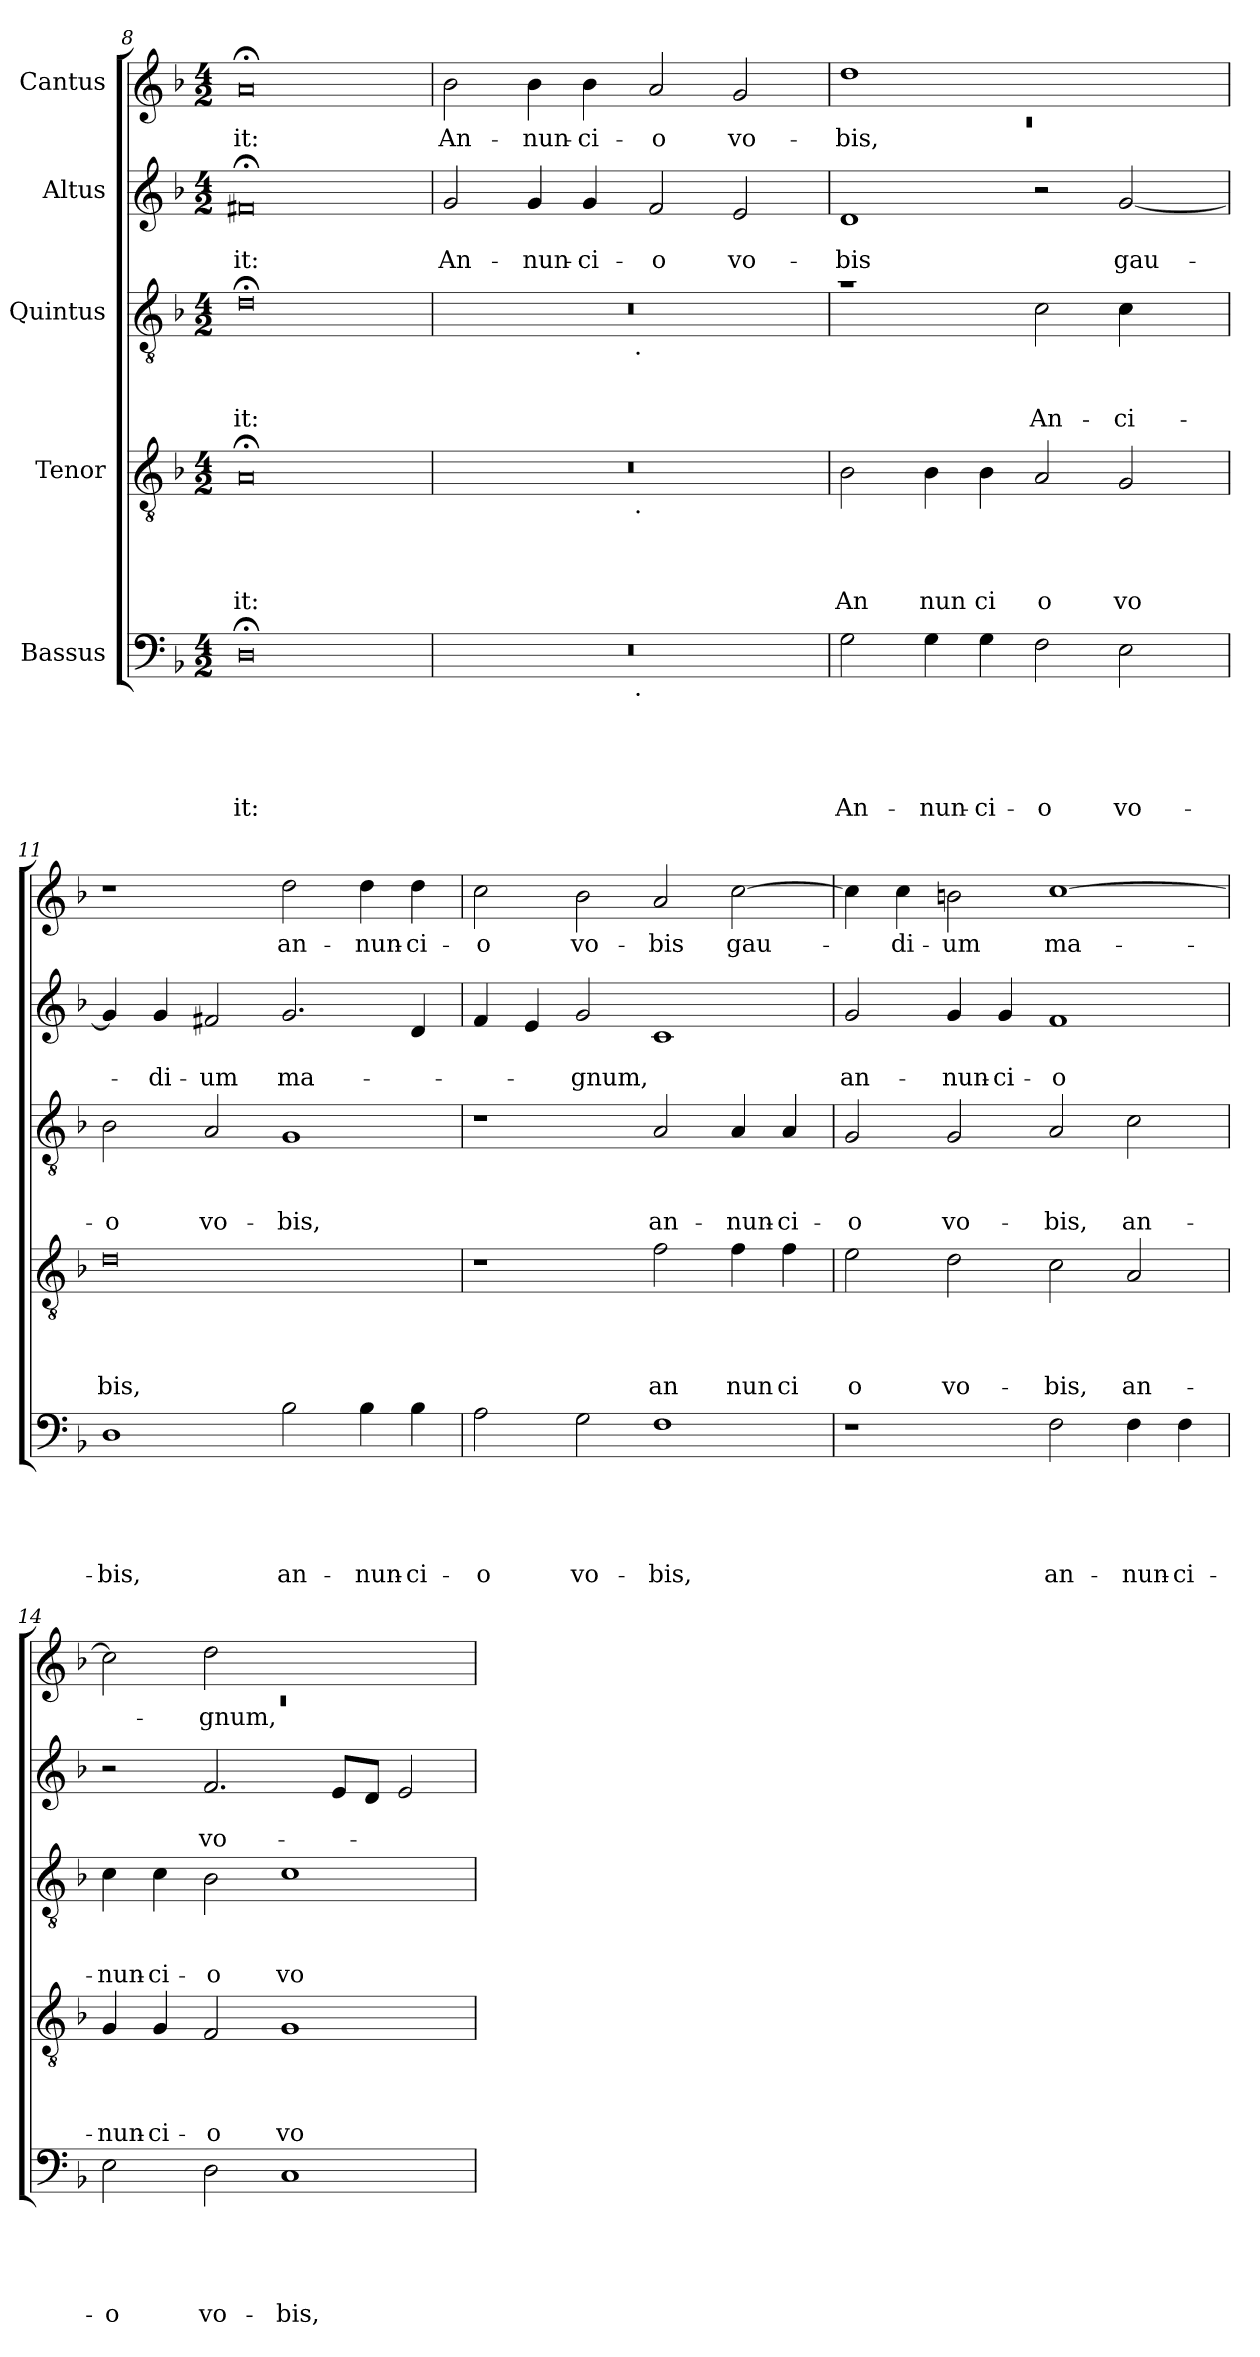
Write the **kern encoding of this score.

**kern	**text	**text	**text	**text	**text	**kern	**text	**text	**text	**text	**kern	**text	**text	**text	**kern	**text	**text	**kern	**text
*part5	*part5	*part5	*part5	*part5	*part5	*part4	*part4	*part4	*part4	*part4	*part3	*part3	*part3	*part3	*part2	*part2	*part2	*part1	*part1
*staff5	*staff5	*staff5	*staff5	*staff5	*staff5	*staff4	*staff4	*staff4	*staff4	*staff4	*staff3	*staff3	*staff3	*staff3	*staff2	*staff2	*staff2	*staff1	*staff1
*I"Bassus	*	*	*	*	*	*I"Tenor	*	*	*	*	*I"Quintus	*	*	*	*I"Altus	*	*	*I"Cantus	*
*clefF4	*	*	*	*	*	*clefGv2	*	*	*	*	*clefGv2	*	*	*	*clefG2	*	*	*clefG2	*
*k[b-]	*	*	*	*	*	*k[b-]	*	*	*	*	*k[b-]	*	*	*	*k[b-]	*	*	*k[b-]	*
*F:	*	*	*	*	*	*F:	*	*	*	*	*F:	*	*	*	*F:	*	*	*F:	*
*M4/2	*	*	*	*	*	*M4/2	*	*	*	*	*M4/2	*	*	*	*M4/2	*	*	*M4/2	*
=8	=8	=8	=8	=8	=8	=8	=8	=8	=8	=8	=8	=8	=8	=8	=8	=8	=8	=8	=8
!	!	!	!	!	!LO:LY:b	!	!	!	!	!LO:LY:b	!	!	!	!LO:LY:b	!	!	!LO:LY:b	!	!LO:LY:b
0D;<	.	.	.	.	-it:	0A;	.	.	.	it:	0d;<	.	.	-it:	0f#X;	.	-it:	0a;	-it:
=9	=9	=9	=9	=9	=9	=9	=9	=9	=9	=9	=9	=9	=9	=9	=9	=9	=9	=9	=9
!	!	!	!	!	!	!	!	!	!	!	!	!	!	!	!	!	!LO:LY:b	!	!LO:LY:b
*^	*	*	*	*	*	*^	*	*	*	*	*^	*	*	*	*	*	*	*	*
0r	2ryy	.	.	.	.	.	0r	2ryy	.	.	.	.	0r	2ryy	.	.	.	2g/	.	An-	2b-\	An-
!	!	!	!	!	!	!	!	!	!	!	!	!	!	!	!	!	!	!	!	!LO:LY:b	!	!LO:LY:b
.	4...ryy	.	.	.	.	.	.	4...ryy	.	.	.	.	.	4...ryy	.	.	.	4g/	.	-nun-	4b-\	-nun-
!	!	!	!	!	!	!	!	!	!	!	!	!	!	!	!	!	!	!	!	!LO:LY:b	!	!LO:LY:b
.	.	.	.	.	.	.	.	.	.	.	.	.	.	.	.	.	.	4g/	.	-ci-	4b-\	-ci-
!	!	!	!	!	!	!	!	!	!	!	!	!	!	!LO:TX:b:t=.	!	!	!	!	!	!	!	!
!	!	!	!	!	!	!	!	!LO:TX:b:t=.	!	!	!	!	!	!	!	!	!	!	!	!	!	!
!	!LO:TX:b:t=.	!	!	!	!	!	!	!	!	!	!	!	!	!	!	!	!	!	!	!	!	!
.	1ryy	.	.	.	.	.	.	1ryy	.	.	.	.	.	1ryy	.	.	.	.	.	.	.	.
!	!	!	!	!	!	!	!	!	!	!	!	!	!	!	!	!	!	!	!	!LO:LY:b	!	!LO:LY:b
.	.	.	.	.	.	.	.	.	.	.	.	.	.	.	.	.	.	2f/	.	-o	2a/	-o
!	!	!	!	!	!	!	!	!	!	!	!	!	!	!	!	!	!	!	!	!LO:LY:b	!	!LO:LY:b
.	.	.	.	.	.	.	.	.	.	.	.	.	.	.	.	.	.	2e/	.	vo-	2g/	vo-
.	32ryy	.	.	.	.	.	.	32ryy	.	.	.	.	.	32ryy	.	.	.	.	.	.	.	.
=10	=10	=10	=10	=10	=10	=10	=10	=10	=10	=10	=10	=10	=10	=10	=10	=10	=10	=10	=10	=10	=10	=10
*	*	*	*	*	*	*	*	*	*	*	*	*	*	*	*	*	*	*	*	*	*^	*
!	!	!	!	!	!	!LO:LY:b	!	!	!	!	!	!LO:LY:b	!	!	!	!	!	!	!	!LO:LY:b	!	!LO:N:vis=1	!LO:LY:b
*v	*v	*	*	*	*	*	*	*	*	*	*	*	*	*	*	*	*	*	*	*	*	*	*
*	*	*	*	*	*	*v	*v	*	*	*	*	*	*	*	*	*	*	*	*	*	*	*
2G\	.	.	.	.	An-	2B-\	.	.	.	An	1ra	1.ryy	.	.	.	1d	.	-bis	1dd	0rc	-bis,
!	!	!	!	!	!LO:LY:b	!	!	!	!	!LO:LY:b	!	!	!	!	!	!	!	!	!	!	!
4G\	.	.	.	.	-nun-	4B-\	.	.	.	nun	.	.	.	.	.	.	.	.	.	.	.
!	!	!	!	!	!LO:LY:b	!	!	!	!	!LO:LY:b	!	!	!	!	!	!	!	!	!	!	!
4G\	.	.	.	.	-ci-	4B-\	.	.	.	ci	.	.	.	.	.	.	.	.	.	.	.
!	!	!	!	!	!LO:LY:b	!	!	!	!	!LO:LY:b	!	!	!	!	!LO:LY:b	!	!	!	!	!	!
2F\	.	.	.	.	-o	2A/	.	.	.	o	2c\	.	.	.	An-	2r	.	.	1ryy	.	.
!	!	!	!	!	!LO:LY:b	!	!	!	!	!LO:LY:b	!	!	!	!	!LO:LY:b	!	!	!	!	!	!
!	!	!	!	!	!	!	!	!	!	!	!	!	!	!	!LO:LY:b	!	!	!LO:LY:b	!	!	!
2E\	.	.	.	.	vo-	2G/	.	.	.	vo	4c\	4c\	.	.	-ci-	[<2g/	.	gau-	.	.	.
.	.	.	.	.	.	.	.	.	.	.	4ryy	4ryy	.	.	.	.	.	.	.	.	.
*	*	*	*	*	*	*	*	*	*	*	*	*	*	*	*	*	*	*	*v	*v	*
=11	=11	=11	=11	=11	=11	=11	=11	=11	=11	=11	=11	=11	=11	=11	=11	=11	=11	=11	=11	=11
!	!	!	!	!	!LO:LY:b	!	!	!	!	!LO:LY:b	!	!	!	!	!LO:LY:b	!	!	!	!	!
*	*	*	*	*	*	*	*	*	*	*	*v	*v	*	*	*	*	*	*	*	*
1D	.	.	.	.	-bis,	0d	.	.	.	bis,	2B-\	.	.	-o	4g/]	.	.	1r	.
!	!	!	!	!	!	!	!	!	!	!	!	!	!	!	!	!	!LO:LY:b	!	!
.	.	.	.	.	.	.	.	.	.	.	.	.	.	.	4g/	.	-di-	.	.
!	!	!	!	!	!	!	!	!	!	!	!	!	!	!LO:LY:b	!	!	!LO:LY:b	!	!
.	.	.	.	.	.	.	.	.	.	.	2A/	.	.	vo-	2f#X/	.	-um	.	.
!	!	!	!	!	!LO:LY:b	!	!	!	!	!	!	!	!	!LO:LY:b	!	!	!LO:LY:b	!	!LO:LY:b
2B-\	.	.	.	.	an-	.	.	.	.	.	1G	.	.	-bis,	2.g/	.	ma-	2dd\	an-
!	!	!	!	!	!LO:LY:b	!	!	!	!	!	!	!	!	!	!	!	!	!	!LO:LY:b
4B-\	.	.	.	.	-nun-	.	.	.	.	.	.	.	.	.	.	.	.	4dd\	-nun-
!	!	!	!	!	!LO:LY:b	!	!	!	!	!	!	!	!	!	!	!	!	!	!LO:LY:b
4B-\	.	.	.	.	-ci-	.	.	.	.	.	.	.	.	.	4d/	.	.	4dd\	-ci-
=12	=12	=12	=12	=12	=12	=12	=12	=12	=12	=12	=12	=12	=12	=12	=12	=12	=12	=12	=12
!	!	!	!	!	!LO:LY:b	!	!	!	!	!	!	!	!	!	!	!	!	!	!LO:LY:b
2A\	.	.	.	.	-o	1r	.	.	.	.	1r	.	.	.	4f/	.	.	2cc\	-o
.	.	.	.	.	.	.	.	.	.	.	.	.	.	.	4e/	.	.	.	.
!	!	!	!	!	!LO:LY:b	!	!	!	!	!	!	!	!	!	!	!	!LO:LY:b	!	!LO:LY:b
2G\	.	.	.	.	vo-	.	.	.	.	.	.	.	.	.	2g/	.	-gnum,	2b-\	vo-
!	!	!	!	!	!LO:LY:b	!	!	!	!	!LO:LY:b	!	!	!	!LO:LY:b	!	!	!	!	!LO:LY:b
1F	.	.	.	.	-bis,	2f\	.	.	.	an	2A/	.	.	an-	1c	.	.	2a/	-bis
!	!	!	!	!	!	!	!	!	!	!LO:LY:b	!	!	!	!LO:LY:b	!	!	!	!	!LO:LY:b
.	.	.	.	.	.	4f\	.	.	.	nun	4A/	.	.	-nun-	.	.	.	[<2cc\	gau-
!	!	!	!	!	!	!	!	!	!	!LO:LY:b	!	!	!	!LO:LY:b	!	!	!	!	!
.	.	.	.	.	.	4f\	.	.	.	ci	4A/	.	.	-ci-	.	.	.	.	.
!!LO:LB:g=z
=13	=13	=13	=13	=13	=13	=13	=13	=13	=13	=13	=13	=13	=13	=13	=13	=13	=13	=13	=13
!	!	!	!	!	!	!	!	!	!	!LO:LY:b	!	!	!	!LO:LY:b	!	!	!LO:LY:b	!	!
1r	.	.	.	.	.	2e\	.	.	.	o	2G/	.	.	-o	2g/	.	an-	4cc\]	.
!	!	!	!	!	!	!	!	!	!	!	!	!	!	!	!	!	!	!	!LO:LY:b
.	.	.	.	.	.	.	.	.	.	.	.	.	.	.	.	.	.	4cc\	-di-
!	!	!	!	!	!	!	!	!	!	!LO:LY:b	!	!	!	!LO:LY:b	!	!	!LO:LY:b	!	!LO:LY:b
.	.	.	.	.	.	2d\	.	.	.	vo-	2G/	.	.	vo-	4g/	.	-nun-	2bn\	-um
!	!	!	!	!	!	!	!	!	!	!	!	!	!	!	!	!	!LO:LY:b	!	!
.	.	.	.	.	.	.	.	.	.	.	.	.	.	.	4g/	.	-ci-	.	.
!	!	!	!	!	!LO:LY:b	!	!	!	!	!LO:LY:b	!	!	!	!LO:LY:b	!	!	!LO:LY:b	!	!LO:LY:b
2F\	.	.	.	.	an-	2c\	.	.	.	-bis,	2A/	.	.	-bis,	1f	.	-o	[>1cc	ma-
!	!	!	!	!	!LO:LY:b	!	!	!	!	!LO:LY:b	!	!	!	!LO:LY:b	!	!	!	!	!
4F\	.	.	.	.	-nun-	2A/	.	.	.	an-	2c\	.	.	an-	.	.	.	.	.
!	!	!	!	!	!LO:LY:b	!	!	!	!	!	!	!	!	!	!	!	!	!	!
4F\	.	.	.	.	-ci-	.	.	.	.	.	.	.	.	.	.	.	.	.	.
=14	=14	=14	=14	=14	=14	=14	=14	=14	=14	=14	=14	=14	=14	=14	=14	=14	=14	=14	=14
*	*	*	*	*	*	*	*	*	*	*	*	*	*	*	*	*	*	*^	*
!	!	!	!	!	!LO:LY:b	!	!	!	!	!LO:LY:b	!	!	!	!LO:LY:b	!	!	!	!	!LO:N:vis=1	!
2E\	.	.	.	.	-o	4G/	.	.	.	-nun-	4c\	.	.	-nun-	2r	.	.	2cc\]	0rc	.
!	!	!	!	!	!	!	!	!	!	!LO:LY:b	!	!	!	!LO:LY:b	!	!	!	!	!	!
.	.	.	.	.	.	4G/	.	.	.	-ci-	4c\	.	.	-ci-	.	.	.	.	.	.
!	!	!	!	!	!LO:LY:b	!	!	!	!	!LO:LY:b	!	!	!	!LO:LY:b	!	!	!LO:LY:b	!	!	!LO:LY:b
2D\	.	.	.	.	vo-	2F/	.	.	.	-o	2B-\	.	.	-o	2.f/	.	vo-	2dd\	.	-gnum,
!	!	!	!	!	!LO:LY:b	!	!	!	!	!LO:LY:b	!	!	!	!LO:LY:b	!	!	!	!	!	!
1C	.	.	.	.	-bis,	1G	.	.	.	vo-	1c	.	.	vo-	.	.	.	1ryy	.	.
.	.	.	.	.	.	.	.	.	.	.	.	.	.	.	8e/L	.	.	.	.	.
.	.	.	.	.	.	.	.	.	.	.	.	.	.	.	8d/J	.	.	.	.	.
.	.	.	.	.	.	.	.	.	.	.	.	.	.	.	2e/	.	.	.	.	.
*	*	*	*	*	*	*	*	*	*	*	*	*	*	*	*	*	*	*v	*v	*
=	=	=	=	=	=	=	=	=	=	=	=	=	=	=	=	=	=	=	=
*-	*-	*-	*-	*-	*-	*-	*-	*-	*-	*-	*-	*-	*-	*-	*-	*-	*-	*-	*-
